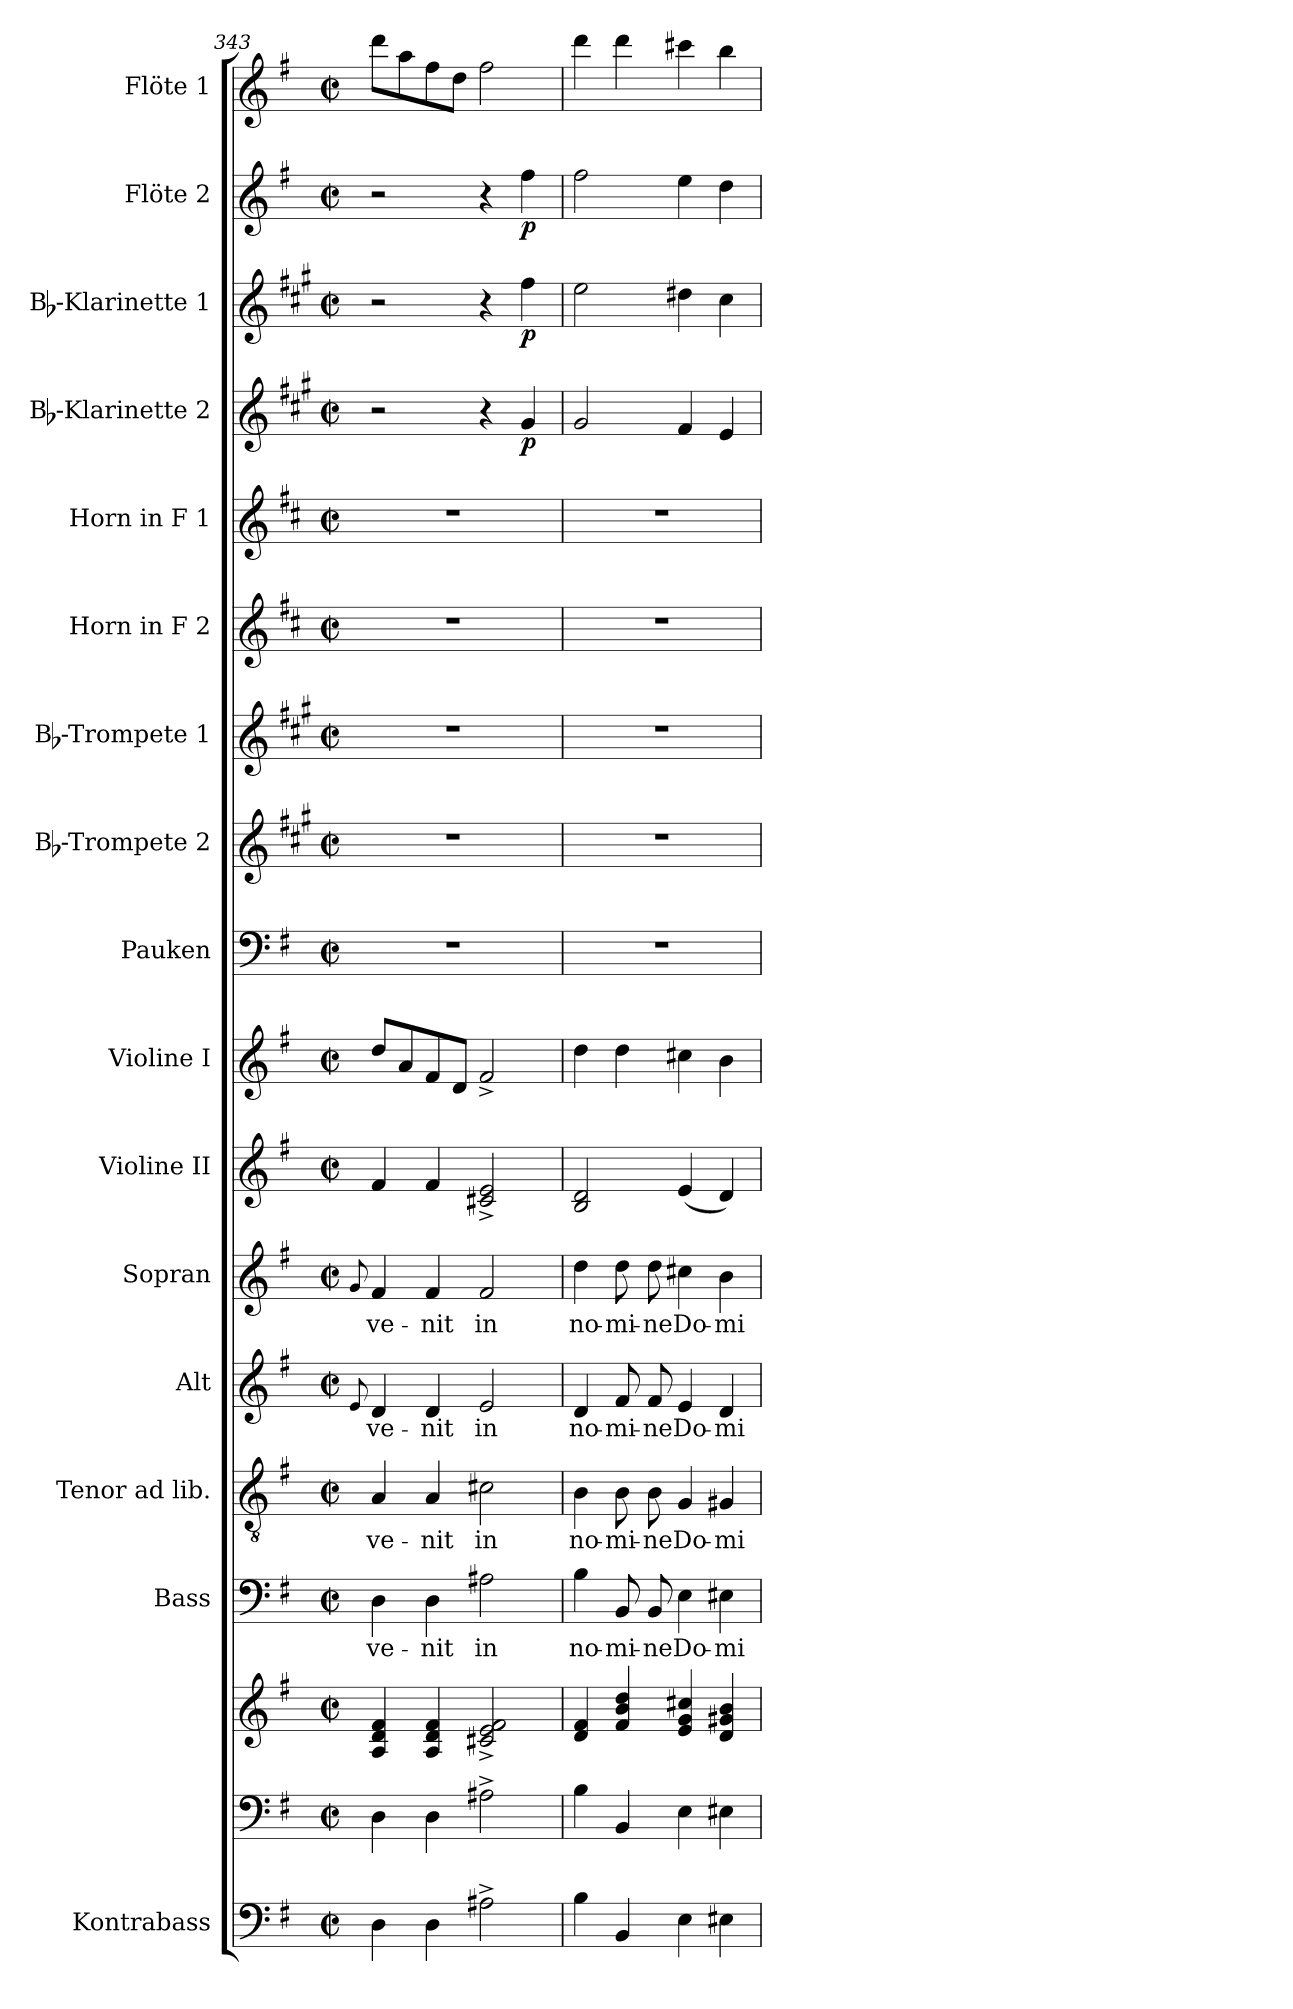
**kern	**kern	**kern	**kern	**text	**kern	**text	**kern	**text	**kern	**text	**kern	**kern	**kern	**kern	**kern	**kern	**kern	**kern	**dynam	**kern	**dynam	**kern	**dynam	**kern
*part17	*part16	*part16	*part15	*part15	*part14	*part14	*part13	*part13	*part12	*part12	*part11	*part10	*part9	*part8	*part7	*part6	*part5	*part4	*part4	*part3	*part3	*part2	*part2	*part1
*staff18	*staff17	*staff16	*staff15	*staff15	*staff14	*staff14	*staff13	*staff13	*staff12	*staff12	*staff11	*staff10	*staff9	*staff8	*staff7	*staff6	*staff5	*staff4	*staff4	*staff3	*staff3	*staff2	*staff2	*staff1
*I"Kontrabass	*	*	*I"Bass	*	*I"Tenor ad lib.	*	*I"Alt	*	*I"Sopran	*	*I"Violine II	*I"Violine I	*I"Pauken	*I"Bb-Trompete 2	*I"Bb-Trompete 1	*I"Horn in F 2	*I"Horn in F 1	*I"Bb-Klarinette 2	*	*I"Bb-Klarinette 1	*	*I"Flöte 2	*	*I"Flöte 1
*I'Kb.	*	*	*I'B.	*	*I'T.	*	*I'A.	*	*I'S.	*	*I'Vl. II	*I'Vl. I	*I'Pk.	*I'Bb Trp. 2	*I'Bb Trp. 1	*	*	*I'Bb Kl. 2	*	*I'Bb Kl. 1	*	*I'Fl. 2	*	*I'Fl. 1
*clefF4	*clefF4	*clefG2	*clefF4	*	*clefGv2	*	*clefG2	*	*clefG2	*	*clefG2	*clefG2	*clefF4	*clefG2	*clefG2	*clefG2	*clefG2	*clefG2	*	*clefG2	*	*clefG2	*	*clefG2
*ITrd7c12	*	*	*	*	*	*	*	*	*	*	*	*	*	*ITrd1c2	*ITrd1c2	*ITrd4c7	*ITrd4c7	*ITrd1c2	*	*ITrd1c2	*	*	*	*
*k[f#]	*k[f#]	*k[f#]	*k[f#]	*	*k[f#]	*	*k[f#]	*	*k[f#]	*	*k[f#]	*k[f#]	*k[f#]	*k[f#]	*k[f#]	*k[f#]	*k[f#]	*k[f#]	*	*k[f#]	*	*k[f#]	*	*k[f#]
*G:	*G:	*G:	*G:	*	*G:	*	*G:	*	*G:	*	*G:	*G:	*G:	*G:	*G:	*G:	*G:	*G:	*	*G:	*	*G:	*	*G:
*M2/2	*M2/2	*M2/2	*M2/2	*	*M2/2	*	*M2/2	*	*M2/2	*	*M2/2	*M2/2	*M2/2	*M2/2	*M2/2	*M2/2	*M2/2	*M2/2	*	*M2/2	*	*M2/2	*	*M2/2
*met(c|)	*met(c|)	*met(c|)	*met(c|)	*	*met(c|)	*	*met(c|)	*	*met(c|)	*	*met(c|)	*met(c|)	*met(c|)	*met(c|)	*met(c|)	*met(c|)	*met(c|)	*met(c|)	*	*met(c|)	*	*met(c|)	*	*met(c|)
=343	=343	=343	=343	=343	=343	=343	=343	=343	=343	=343	=343	=343	=343	=343	=343	=343	=343	=343	=343	=343	=343	=343	=343	=343
.	.	.	.	.	.	.	8qqe/	.	8qqg/	.	.	.	.	.	.	.	.	.	.	.	.	.	.	.
!	!	!	!	!LO:LY:b	!	!LO:LY:b	!	!LO:LY:b	!	!LO:LY:b	!	!	!	!	!	!	!	!	!	!	!	!	!	!
4DD\	4D\	4A/ 4d/ 4f#/	4D\	ve-	4A/	ve-	4d/	ve-	4f#/	ve-	4f#/	8dd/L	1r	1r	1r	1r	1r	2r	.	2r	.	2r	.	8ddd\L
.	.	.	.	.	.	.	.	.	.	.	.	8a/	.	.	.	.	.	.	.	.	.	.	.	8aa\
!	!	!	!	!LO:LY:b	!	!LO:LY:b	!	!LO:LY:b	!	!LO:LY:b	!	!	!	!	!	!	!	!	!	!	!	!	!	!
4DD\	4D\	4A/ 4d/ 4f#/	4D\	-nit	4A/	-nit	4d/	-nit	4f#/	-nit	4f#/	8f#/	.	.	.	.	.	.	.	.	.	.	.	8ff#\
.	.	.	.	.	.	.	.	.	.	.	.	8d/J	.	.	.	.	.	.	.	.	.	.	.	8dd\J
!	!	!	!	!LO:LY:b	!	!LO:LY:b	!	!LO:LY:b	!	!LO:LY:b	!	!	!	!	!	!	!	!	!	!	!	!	!	!
2AA#X^>\	2A#X^>\	2c#X/^< 2e/^< 2f#/^<	2A#X\	in	2c#X\	in	2e/	in	2f#/	in	2c#X/^< 2e/^<	2f#^</	.	.	.	.	.	4r	.	4r	.	4r	.	2ff#\
!	!	!	!	!	!	!	!	!	!	!	!	!	!	!	!	!	!	!	!LO:DY:b	!	!LO:DY:b	!	!LO:DY:b	!
.	.	.	.	.	.	.	.	.	.	.	.	.	.	.	.	.	.	4f#/	p	4ee\	p	4ff#\	p	.
=344	=344	=344	=344	=344	=344	=344	=344	=344	=344	=344	=344	=344	=344	=344	=344	=344	=344	=344	=344	=344	=344	=344	=344	=344
!	!	!	!	!LO:LY:b	!	!LO:LY:b	!	!LO:LY:b	!	!LO:LY:b	!	!	!	!	!	!	!	!	!	!	!	!	!	!
4BB\	4B\	4d/ 4f#/	4B\	no-	4B\	no-	4d/	no-	4dd\	no-	2B/ 2d/	4dd\	1r	1r	1r	1r	1r	2f#/	.	2dd\	.	2ff#\	.	4ddd\
!	!	!	!	!LO:LY:b	!	!LO:LY:b	!	!LO:LY:b	!	!LO:LY:b	!	!	!	!	!	!	!	!	!	!	!	!	!	!
4BBB/	4BB/	4f#/ 4b/ 4dd/	8BB/	-mi-	8B\	-mi-	8f#/	-mi-	8dd\	-mi-	.	4dd\	.	.	.	.	.	.	.	.	.	.	.	4ddd\
!	!	!	!	!LO:LY:b	!	!LO:LY:b	!	!LO:LY:b	!	!LO:LY:b	!	!	!	!	!	!	!	!	!	!	!	!	!	!
.	.	.	8BB/	-ne	8B\	-ne	8f#/	-ne	8dd\	-ne	.	.	.	.	.	.	.	.	.	.	.	.	.	.
!	!	!	!	!LO:LY:b	!	!LO:LY:b	!	!LO:LY:b	!	!LO:LY:b	!	!	!	!	!	!	!	!	!	!	!	!	!	!
4EE\	4E\	4e/ 4g/ 4cc#X/	4E\	Do-	4G/	Do-	4e/	Do-	4cc#X\	Do-	(<4e/	4cc#X\	.	.	.	.	.	4e/	.	4cc#X\	.	4ee\	.	4ccc#X\
!	!	!	!	!LO:LY:b	!	!LO:LY:b	!	!LO:LY:b	!	!LO:LY:b	!	!	!	!	!	!	!	!	!	!	!	!	!	!
4EE#X\	4E#X\	4d/ 4g#X/ 4b/	4E#X\	-mi-	4G#X/	-mi-	4d/	-mi-	4b\	-mi-	4d/)	4b\	.	.	.	.	.	4d/	.	4b\	.	4dd\	.	4bb\
=	=	=	=	=	=	=	=	=	=	=	=	=	=	=	=	=	=	=	=	=	=	=	=	=
*-	*-	*-	*-	*-	*-	*-	*-	*-	*-	*-	*-	*-	*-	*-	*-	*-	*-	*-	*-	*-	*-	*-	*-	*-
